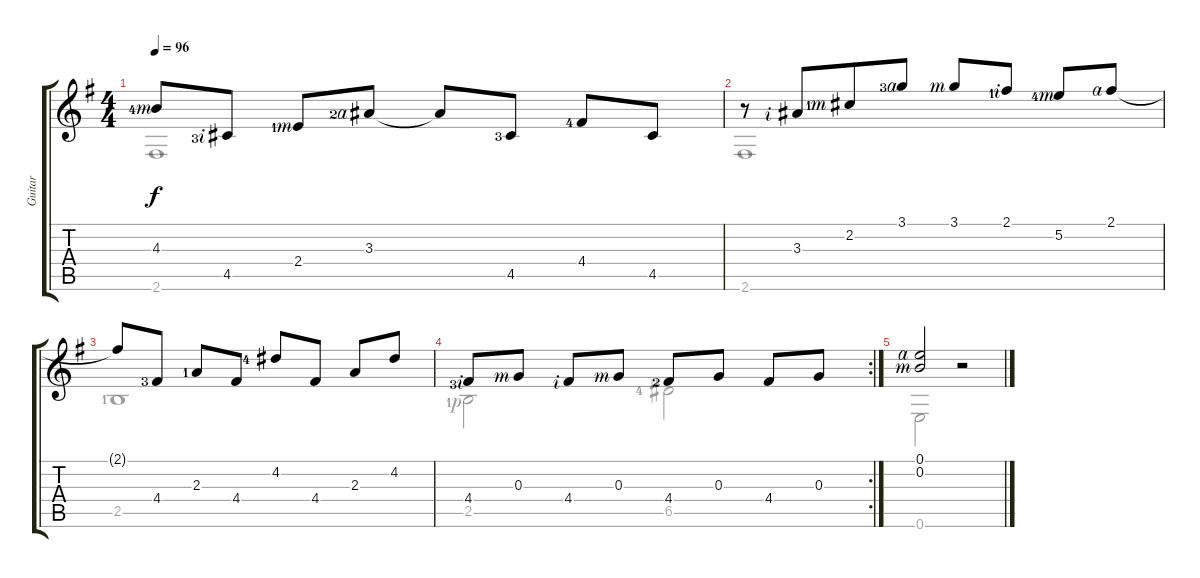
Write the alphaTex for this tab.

\track ("Guitar" "Guitar") {instrument acousticguitarsteel}
\staff {score tabs}
\tuning (E4 B3 G3 D3 A2 E2) {hide}
\voice
\ts (4 4)
\tempo 96
\clef g2
\ks g
4.3{lf 5 rf 3}.8{dy f volume 9} 4.5{lf 4 rf 2}.8 2.4{lf 2 rf 3}.8 3.3{lf 3 rf 4}.8 3.3{t}.8 4.5{lf 4}.8 4.4{lf 5}.8 4.5.8 |
r.8 3.3{rf 2}.8{beam merge} 2.2{lf 2 rf 3}.8 3.1{lf 4 rf 4}.8 3.1{rf 3}.8 2.1{lf 2 rf 2}.8 5.2{lf 5 rf 3}.8 2.1{rf 4}.8 |
2.1{t}.8 4.4{lf 4}.8 2.3{lf 2}.8 4.4.8 4.2{lf 5}.8 4.4.8 2.3.8 4.2.8 |
\rc 2
4.4{lf 4 rf 2}.8{volume 14} 0.3{rf 3}.8 4.4{rf 2}.8 0.3{rf 3}.8 4.4{lf 3}.8 0.3.8 4.4.8 0.3.8 |
(0.1{rf 4} 0.2{rf 3}).2{volume 9} r.2
\voice
\clef g2
\ottava regular
\simile none
\ks g
2.6.1{dy f} |
2.6.1 |
2.5{lf 2}.1 |
2.5{lf 2 rf 1}.2 6.5{lf 5}.2 |
0.6.2 r.2
